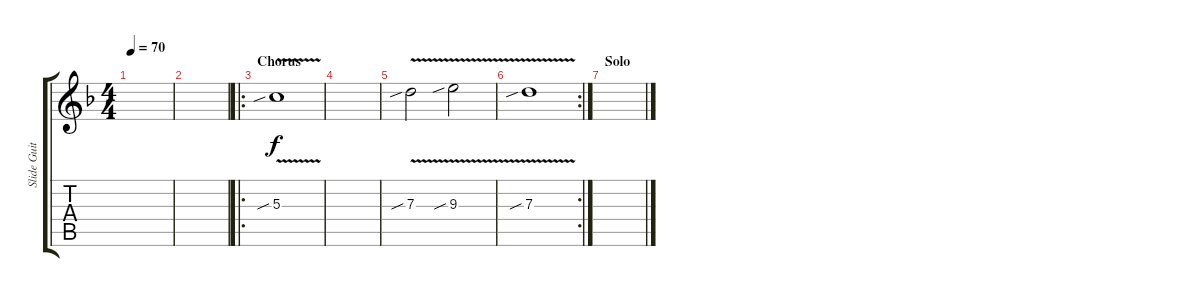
\track ("Slide Guitar" "Slide Guit") {instrument overdrivenguitar}
\staff {score tabs}
\tuning (E4 B3 G3 D3 A2 E2) {hide}
\ts (4 4)
\tempo 70
\clef g2
\ks f
|
|
\ro
\section ("" "Chorus")
5.3{v sib}.1 |
|
7.3{v sib}.2 9.3{v sib}.2 |
\rc 2
7.3{v sib}.1 |
\section ("" "Solo")
